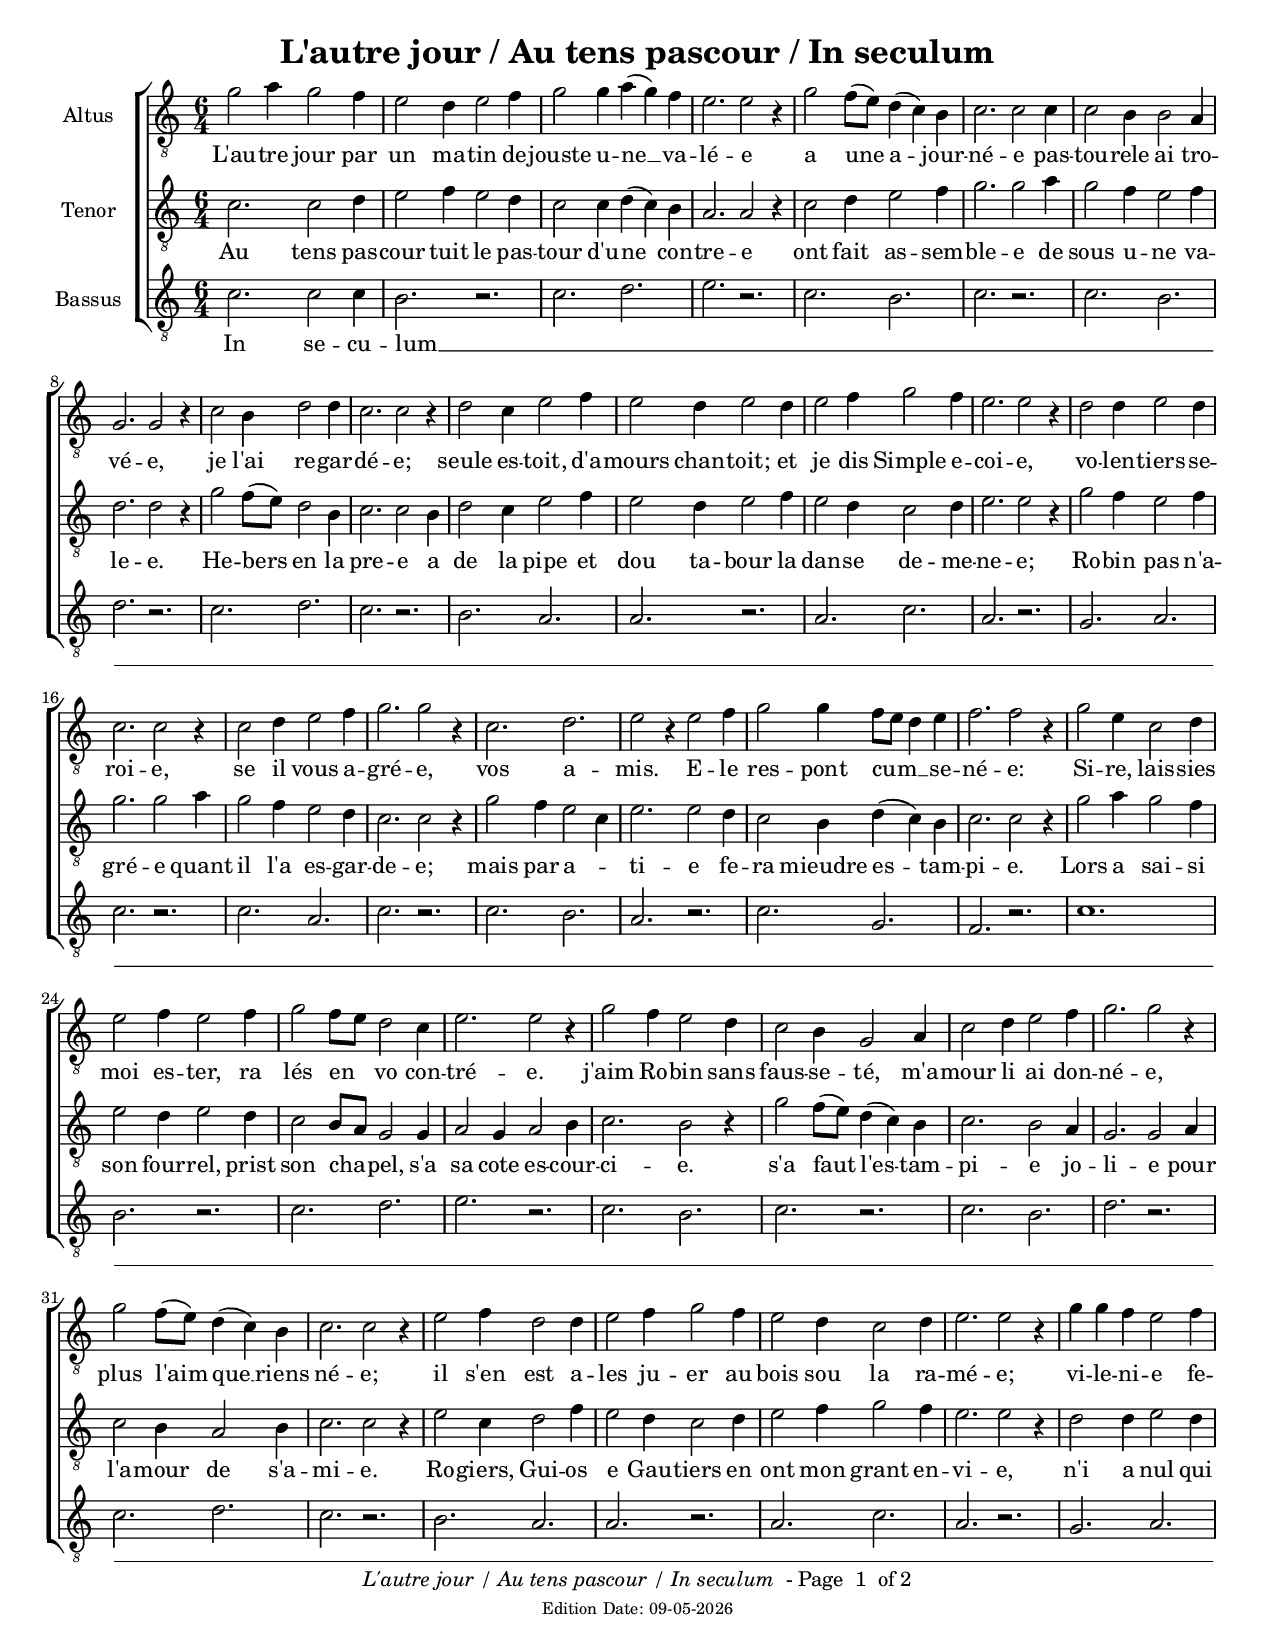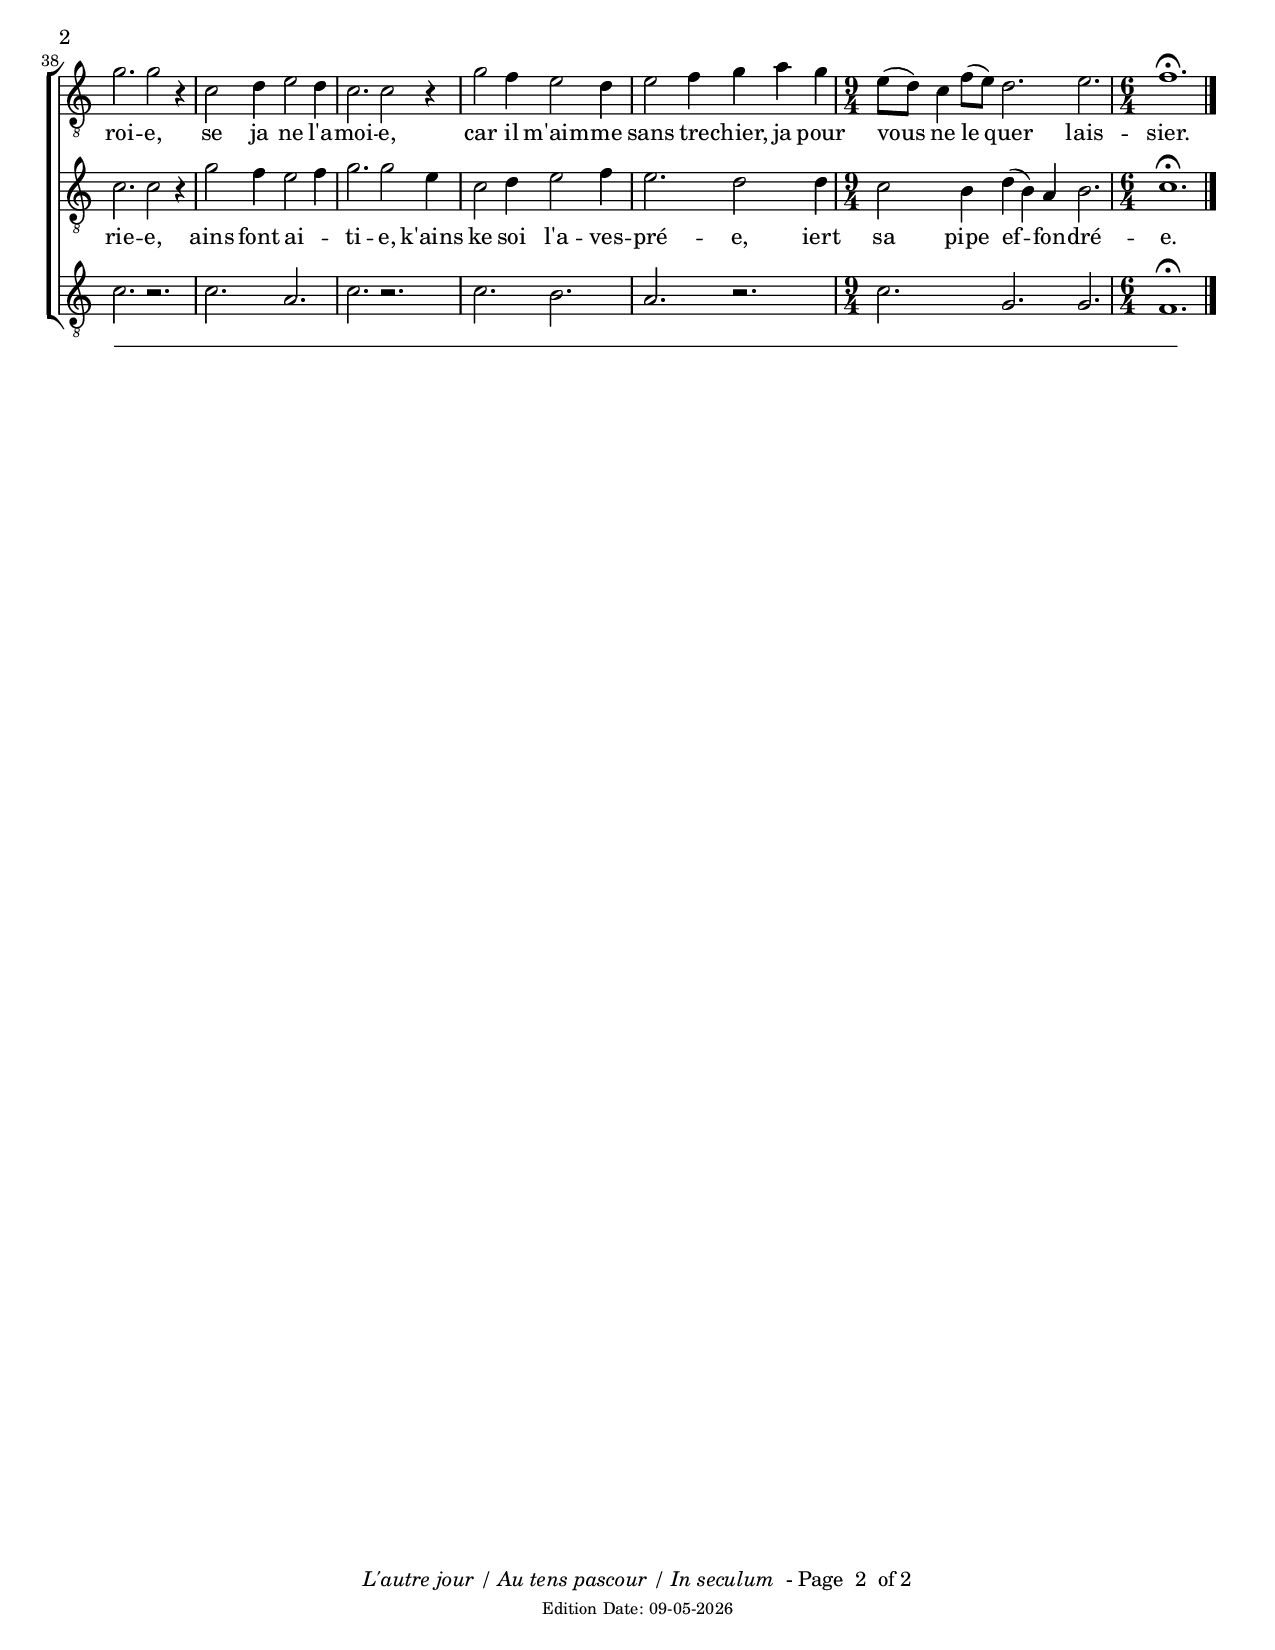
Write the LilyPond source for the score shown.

%{
l'autre_jour
===================
%}
date = #(strftime "%m-%d-%Y" (localtime (current-time)))

\paper {
  #(set-paper-size "letter")
  oddFooterMarkup = \markup {
  \column{
    \fill-line { \line {
      \italic \fromproperty #'header:title
      " - Page "
      \fromproperty #'page:page-number-string
      " of 2"
    } }
	\fill-line { \tiny { \line{ Edition Date: \date } } } }
  }
  evenFooterMarkup = \oddFooterMarkup
}
#(set-global-staff-size 18)

\include "english.ly"
\header{
  title = "L'autre jour / Au tens pascour / In seculum"
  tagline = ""

}

global= {
  \key c \major
  \time 6/4
  \autoBeamOff
}

cantusMusic =   \relative g' {  
  g2 a4 g2 f4 | e2 d4 e2 f4 | g2 g4 a4( g) f |
  e2. e2 r4 | g2 f8([ e]) d4( c) b | c2. c2 c4 | c2 b4 b2 a4 | g2. g2 r4
  c2 b4 d2 d4 | c2. c2 r4 | d2 c4 e2 f4 | e2 d4 e2 d4 | e2 f4 g2 f4
  e2. e2 r4 | d2 d4 e2 d4 | c2. c2 r4 | c2 d4 e2 f4 | g2. g2 r4
  c,2. d2. | e2 r4 e2 f4 | g2 g4 f8[ \melisma e] d4 \melismaEnd e4 | f2. f2 r4
  g2 e4 c2 d4 e2 f4 e2 f4 | g2 f8[ e] d2 c4 | e2. e2 r4 |
  g2 f4 e2 d4 | c2 b4 g2 a4 | c2 d4 e2 f4 | g2. g2 r4 |
  g2 f8([ e]) d4( c) b | c2. c2 r4 | e2 f4 d2 d4 | e2 f4 g2 f4 | e2 d4 c2 d4 |
  e2. e2 r4 | g4 g f e2 f4 | g2. g2 r4 | c,2 d4 e2 d4 | c2. c2 r4 |
  g'2 f4 e2 d4 | e2 f4 g a g \time 9/4 e8([ d]) c4 f8([ e]) d2. e2. \time 6/4 f1.\fermata
  \bar "|."
}

cantusWords =  \lyricmode {
  L'au -- tre jour par un ma -- tin de -- jouste u -- ne __ va -- lé -- e
  a une a -- jour -- né -- e pas -- tou -- rele ai tro -- vé -- e,
  je l'ai re -- gar -- dé -- e;
  seule es -- toit, d'a -- mours chan -- toit; et je dis Simple e -- coi -- e,
  vo -- len -- tiers -- se -- roi -- e,
  se il vous a -- gré -- e,
  vos a -- mis. E -- le res -- pont cum __ se -- né -- e:
  Si -- re, lais -- sies moi es -- ter, ra lés en vo con -- tré -- e.
  j'aim Ro -- bin sans faus -- se -- té, m'a -- mour li ai don -- né -- e,
  plus l'aim que __ riens né -- e; 
  il s'en est a -- les ju -- er au bois sou la ra -- mé -- e;
  vi -- le -- ni -- e fe -- roi -- e, se ja ne l'a -- moi -- e,
  car il m'aim -- me sans tre -- chier, ja pour vous ne le quer lais -- sier.
}

tenorMusic = 
\relative c' {
  c2. c2 d4 | e2 f4 e2 d4 | c2 c4 d4( c) b |
  a2. a2 r4 | c2 d4 e2 f4 | g2. g2 a4 | g2 f4 e2 f4 | d2. d2 r4
  g2 f8([ e]) d2 b4 | c2. c2 b4 | d2 c4 e2 f4 | e2 d4 e2 f4 | e2 d4 c2 d4
  e2. e2 r4 | g2 f4 e2 f4 | g2. g2 a4 | g2 f4 e2 d4 | c2. c2 r4
  g'2 f4 e2 c4 | e2. e2 d4 | c2 b4 d( c) b | c2. c2 r4
  g'2 a4 g2 f4 | e2 d4 e2 d4 | c2 b8[ a] g2 g4 | a2 g4 a2 b4 |
  c2. b2 r4 | g'2 f8([ e]) d4( c) b | c2. b2 a4 | g2. g2 a4  
  c2 b4 a2 b4 | c2. c2 r4 | e2 c4 d2 f4 | e2 d4 c2 d4 | e2 f4 g2 f4 |
  e2. e2 r4 | d2 d4 e2 d4 | c2. c2 r4 | g'2 f4 e2 f4 | g2. g2 e4 |
  c2 d4 e2 f4 | e2. d2 d4 \time 9/4 c2 b4 d(b) a b2. \time 6/4 c1.\fermata
  \bar "|."
}

tenorWords = \lyricmode {
  Au tens pas -- cour tuit le pas -- tour d'u -- ne con -- tre -- e
  ont fait as -- sem -- ble -- e de sous u -- ne va -- le -- e.
  He -- bers en la pre -- e a de la pipe et dou ta -- bour la dan -- se de -- me -- ne -- e;
  Ro -- bin pas n'a -- gré -- e quant il l'a es -- gar -- de -- e;
  mais par a -- _ ti -- e fe -- ra mieudre es -- tam -- pi -- e.
  Lors a sai -- si son four -- rel, prist son cha -- pel, s'a sa cote es -- cour -- ci -- e.
  s'a faut l'es -- tam -- pi -- e jo -- li -- e pour l'a -- mour de s'a -- mi -- e.
  Ro -- giers, Gui -- os e Gau -- tiers en ont mon grant en -- vi -- e, n'i a nul qui rie -- e,
  ains font ai -- _ ti -- e, k'ains ke soi l'a -- ves -- pré -- e,
  iert sa pipe ef -- fon -- dré -- e.
}

bassusMusic = 
\relative a {
  c2. c2 c4 | b2. \melisma r | c d |
  e r c b c r c b d r |
  c d c r b a a r a c |
  a r g a c r c a c r |
  c b a r c g f r |
  c'1. | b2. r c d e r |
  c b c r c b d r |
  c d c r b a a r a c |
  a r g a c r c a c r |
  c b a r \time 9/4 c g g \time 6/4 f1.\fermata
  \melismaEnd \bar "|."
}

bassusWords = \lyricmode {
  In se -- cu -- lum __
}


\score {
  \context ChoirStaff <<
    \context Staff = cantusStaff <<
      \set Staff.instrumentName = "Altus"
      \context Voice = cantus {
	<< \clef "G_8" \global \cantusMusic >> 
      }
    >>

    \context Lyrics = cantus { s1 }

    \context Staff = tenorStaff <<
      \set Staff.instrumentName = "Tenor"

      \context Voice = tenor { 
	<< \clef "G_8" \global \tenorMusic >> 
      }
    >>

    \context Lyrics = tenor { s1 }

    \context Staff = bassusStaff << \context Voice = bassus { 
      \set Staff.instrumentName = "Bassus"
      << \clef "G_8" \global \bassusMusic >>
    }
  >>

  \context Lyrics = bassus { s1 }
  \context Lyrics = cantus \lyricsto cantus \cantusWords
  \context Lyrics = tenor \lyricsto tenor \tenorWords
  \context Lyrics = bassus \lyricsto bassus \bassusWords

>>


  \midi {
    \context {
      \Score
      tempoWholesPerMinute = #(ly:make-moment 200 4)
      }
    }


\layout { }
}

\version "2.10.10"  % necessary for upgrading to future LilyPond versions.
